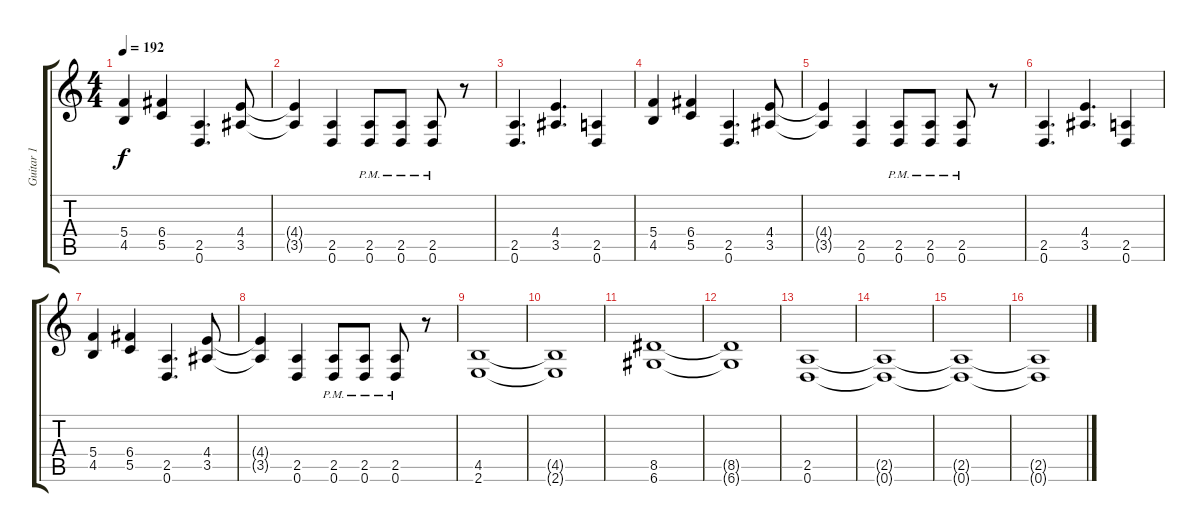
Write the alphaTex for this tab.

\track ("Guitar 1" "Guitar 1") {instrument distortionguitar}
\staff {score tabs}
\tuning (D4 A3 F3 C3 G2 D2) {hide}
\ts (4 4)
\tempo 192
\clef g2
\ks c
(5.4 4.5).4{dy f} (6.4 5.5).4 (2.5 0.6).4{d} (4.4 3.5).8 |
(4.4{t} 3.5{t}).4 (2.5 0.6).4 (2.5{pm} 0.6{pm}).8 (2.5{pm} 0.6{pm}).8 (2.5{pm} 0.6{pm}).8 r.8 |
(2.5 0.6).4{d} (4.4 3.5).4{d} (2.5 0.6).4 |
(5.4 4.5).4 (6.4 5.5).4 (2.5 0.6).4{d} (4.4 3.5).8 |
(4.4{t} 3.5{t}).4 (2.5 0.6).4 (2.5{pm} 0.6{pm}).8 (2.5{pm} 0.6{pm}).8 (2.5{pm} 0.6{pm}).8 r.8 |
(2.5 0.6).4{d} (4.4 3.5).4{d} (2.5 0.6).4 |
(5.4 4.5).4 (6.4 5.5).4 (2.5 0.6).4{d} (4.4 3.5).8 |
(4.4{t} 3.5{t}).4 (2.5 0.6).4 (2.5{pm} 0.6{pm}).8 (2.5{pm} 0.6{pm}).8 (2.5{pm} 0.6{pm}).8 r.8 |
(4.5 2.6).1 |
(4.5{t} 2.6{t}).1 |
(8.5 6.6).1 |
(8.5{t} 6.6{t}).1 |
(2.5 0.6).1 |
(2.5{t} 0.6{t}).1 |
(2.5{t} 0.6{t}).1 |
(2.5{t} 0.6{t}).1
